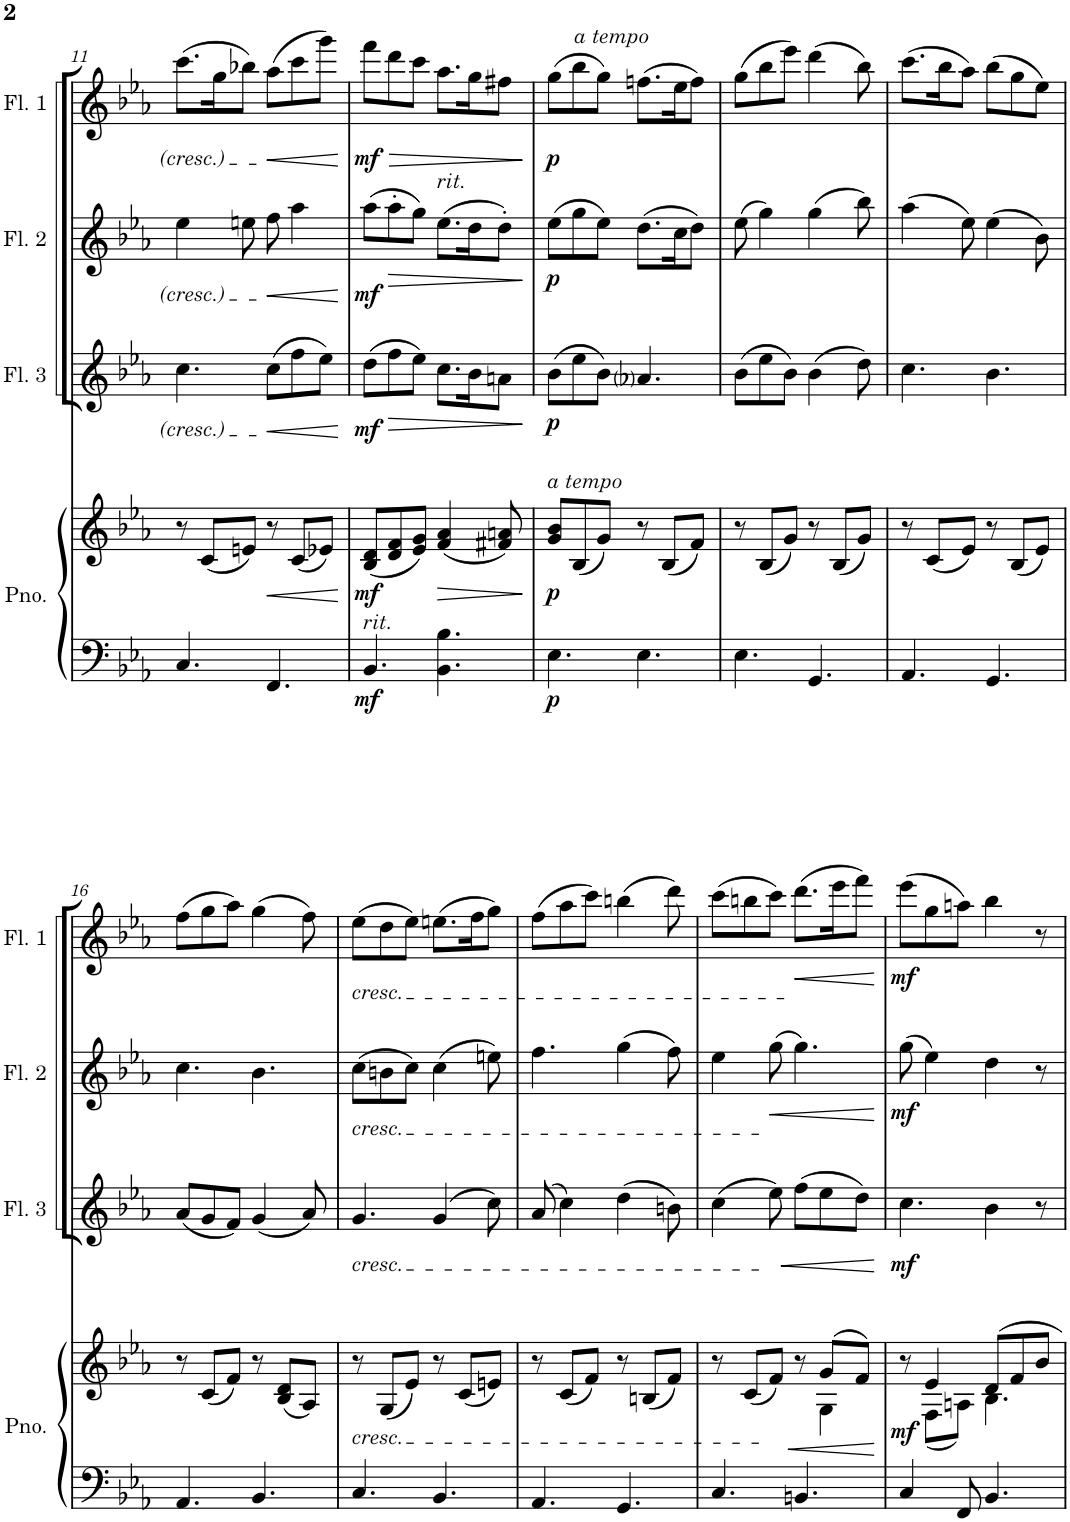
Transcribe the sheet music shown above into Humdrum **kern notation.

**kern	**kern	**dynam	**kern	**dynam	**kern	**dynam	**kern	**dynam
*part4	*part4	*part4	*part3	*part3	*part2	*part2	*part1	*part1
*staff5	*staff4	*staff4/5	*staff3	*staff3	*staff2	*staff2	*staff1	*staff1
*I"Piano	*	*	*I"Dwarsfluit 3	*	*I"Dwarsfluit 2	*	*I"Dwarsfluit 1	*
*I'Pno.	*	*	*	*	*	*	*	*
!!LO:PB:g=z
*clefF4	*clefG2	*	*clefG2	*	*clefG2	*	*clefG2	*
*k[b-e-a-]	*k[b-e-a-]	*	*k[b-e-a-]	*	*k[b-e-a-]	*	*k[b-e-a-]	*
*M6/8	*M6/8	*	*M6/8	*	*M6/8	*	*M6/8	*
=11	=11	=11	=11	=11	=11	=11	=11	=11
4.C/	8r	.	4.cc\	.	4ee-\	.	(8.ccc\L	.
.	(8c/L	.	.	.	.	.	.	.
.	.	.	.	.	.	.	16gg\K	.
.	8en/J)	.	.	.	8een\	.	8bb-X\J)	.
!	!	!LO:HP:b	!	!LO:HP:b	!	!LO:HP:b	!	!LO:HP:b
4.FF/	8r	<	(8cc\L	<	8ff\	<	(8aa-\L	<
.	(8c/L	.	8ff\	.	4aa-\	.	8ccc\	.
.	8e-X/J)	.	8ee-\J)	.	.	.	8ggg\J)	.
.	.	[	.	[	.	[	.	[
=12	=12	=12	=12	=12	=12	=12	=12	=12
!	!LO:TX:b:i:t=rit.	!	!	!	!	!	!	!
!	!	!LO:DY:b=2	!	!	!	!	!	!LO:HP:b
!	!	!LO:DY:n=1:b	!	!LO:DY:b	!	!LO:DY:b	!	!LO:DY:n=1:b
4.BB-/	(8B-/ 8d/L	mf mf	(8dd\L	mf	(8aa-\L	mf	8fff\L	> mf
!	!	!	!	!LO:HP:b	!	!LO:HP:b	!	!
.	8d/ 8f/	.	8ff\	>	8aa-'\	>	8ddd\	.
.	8e-/ 8g/J)	.	8ee-\J)	.	8gg\J)	.	8ccc\J	.
!	!	!	!	!	!	!	!LO:TX:b:i:t=rit.	!
!	!	!LO:HP:b	!	!	!	!	!	!
4.BB-\ 4.B-\	(4f/ 4a-/	>	8.cc\L	.	(8.ee-\L	.	8.aa-\L	.
.	.	.	16b-\K	.	16dd\K	.	16gg\K	.
.	8f#X/ 8an/)	.	8an\J	.	8dd'\J)	.	8ff#X\J	.
.	.	]	.	]	.	]	.	]
=13	=13	=13	=13	=13	=13	=13	=13	=13
!	!	!	!	!	!	!	!LO:TX:a:i:t=a tempo	!
!	!LO:TX:a:i:t=a tempo	!	!	!	!	!	!	!
!	!	!LO:DY:b=2	!	!	!	!	!	!
!	!	!LO:DY:n=1:b	!	!LO:DY:b	!	!LO:DY:b	!	!LO:DY:b
4.E-\	8g/ 8b-/L	p p	(8b-\L	p	(8ee-\L	p	(8gg\L	p
.	(8B-/	.	8ee-\	.	8gg\	.	8bb-\	.
.	8g/J)	.	8b-\J)	.	8ee-\J)	.	8gg\J)	.
4.E-\	8r	.	4.a-i/	.	(8.dd\L	.	(8.ffn\L	.
.	(8B-/L	.	.	.	.	.	.	.
.	.	.	.	.	16cc\K	.	16ee-\K	.
.	8f/J)	.	.	.	8dd\J)	.	8ff\J)	.
=14	=14	=14	=14	=14	=14	=14	=14	=14
4.E-\	8r	.	(8b-\L	.	(8ee-\	.	(8gg\L	.
.	(8B-/L	.	8ee-\	.	4gg\)	.	8bb-\	.
.	8g/J)	.	8b-\J)	.	.	.	8eee-\J)	.
4.GG/	8r	.	(4b-\	.	(4gg\	.	(4ddd\	.
.	(8B-/L	.	.	.	.	.	.	.
.	8g/J)	.	8dd\)	.	8bb-\)	.	8bb-\)	.
=15	=15	=15	=15	=15	=15	=15	=15	=15
4.AA-/	8r	.	4.cc\	.	(4aa-\	.	(8.ccc\L	.
.	(8c/L	.	.	.	.	.	.	.
.	.	.	.	.	.	.	16bb-\K	.
.	8e-/J)	.	.	.	8ee-\)	.	8aa-\J)	.
4.GG/	8r	.	4.b-\	.	(4ee-\	.	(8bb-\L	.
.	(8B-/L	.	.	.	.	.	8gg\	.
.	8e-/J)	.	.	.	8b-\)	.	8ee-\J)	.
!!LO:LB:g=z
=16	=16	=16	=16	=16	=16	=16	=16	=16
4.AA-/	8r	.	(8a-/L	.	4.cc\	.	(8ff\L	.
.	(8c/L	.	8g/	.	.	.	8gg\	.
.	8f/J)	.	8f/J)	.	.	.	8aa-\J)	.
4.BB-/	8r	.	(4g/	.	4.b-\	.	(4gg\	.
.	(8B-/ 8d/L	.	.	.	.	.	.	.
.	8A-/J)	.	8a-/)	.	.	.	8ff\)	.
=17	=17	=17	=17	=17	=17	=17	=17	=17
!	!	!	!	!	!	!	!LO:TX:b:i:t=cresc.	!
!	!	!	!	!	!LO:TX:b:i:t=cresc.	!	!	!
!	!	!	!LO:TX:b:i:t=cresc.	!	!	!	!	!
!	!LO:TX:b:i:t=cresc.	!	!	!	!	!	!	!
4.C/	8r	.	4.g/	.	(8cc\L	.	(8ee-\L	.
.	(8G/L	.	.	.	8bn\	.	8dd\	.
.	8e-/J)	.	.	.	8cc\J)	.	8ee-\J)	.
4.BB-/	8r	.	(4g/	.	(4cc\	.	(8.een\L	.
.	(8c/L	.	.	.	.	.	.	.
.	.	.	.	.	.	.	16ff\K	.
.	8en/J)	.	8cc\)	.	8een\)	.	8gg\J)	.
=18	=18	=18	=18	=18	=18	=18	=18	=18
4.AA-/	8r	.	(8a-/	.	4.ff\	.	(8ff\L	.
.	(8c/L	.	4cc\)	.	.	.	8aa-\	.
.	8f/J)	.	.	.	.	.	8ccc\J)	.
4.GG/	8r	.	(4dd\	.	(4gg\	.	(4bbn\	.
.	(8Bn/L	.	.	.	.	.	.	.
.	8f/J)	.	8bn\)	.	8ff\)	.	8ddd\)	.
=19	=19	=19	=19	=19	=19	=19	=19	=19
*	*^	*	*	*	*	*	*	*
4.C/	8r	2ryy	.	(4cc\	.	4ee-\	.	(8ccc\L	.
.	(8c/L	.	.	.	.	.	.	8bbn\	.
!	!	!	!LO:HP:b	!	!LO:HP:b	!	!LO:HP:b	!	!
.	8f/J)	.	<	8ee-\)	<	(8gg\	<	8ccc\J)	.
!	!	!	!	!	!	!	!	!	!LO:HP:b
4.BBn/	8r	.	.	(8ff\L	.	4.gg\)	.	(8.ddd\L	<
.	(8g/L	4G\	.	8ee-\	.	.	.	.	.
.	.	.	.	.	.	.	.	16eee-\K	.
.	8f/J)	.	.	8dd\J)	.	.	.	8fff\J)	.
*	*v	*v	*	*	*	*	*	*	*
.	.	[	.	[	.	[	.	[
=20	=20	=20	=20	=20	=20	=20	=20	=20
*	*^	*	*	*	*	*	*	*
!	!	!	!LO:DY:b	!	!LO:DY:b	!	!LO:DY:b	!	!LO:DY:b
4C/	8r	8ryy	mf	4.cc\	mf	(8gg\	mf	(8eee-\L	mf
.	4e-/	(8F\L	.	.	.	4ee-\)	.	8gg\	.
8FF/	.	8An\J)	.	.	.	.	.	8aan\J)	.
4.BB-/	8d/L	4.B-\	.	4b-\	.	4dd\	.	4bb-\	.
.	8f/	.	.	.	.	.	.	.	.
.	8b-/J	.	.	8r	.	8r	.	8r	.
*	*v	*v	*	*	*	*	*	*	*
=	=	=	=	=	=	=	=	=
*-	*-	*-	*-	*-	*-	*-	*-	*-
